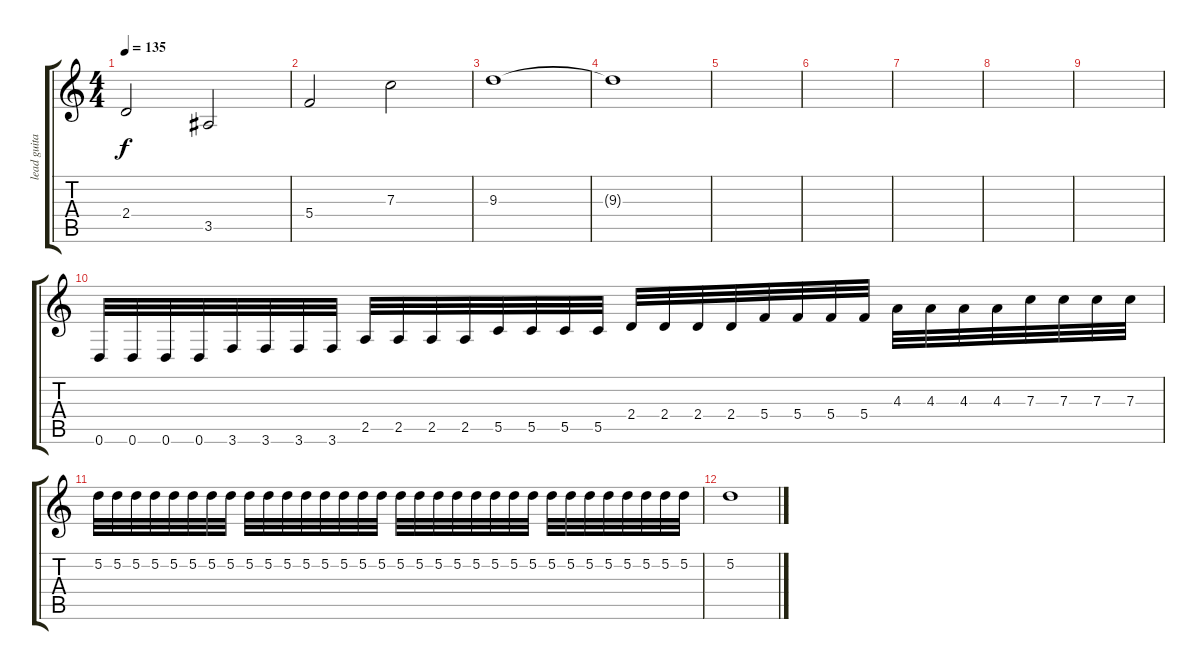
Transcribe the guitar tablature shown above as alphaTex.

\track ("lead guitar" "lead guita") {instrument distortionguitar}
\staff {score tabs}
\tuning (D4 A3 F3 C3 G2 D2) {hide}
\ts (4 4)
\tempo 135
\clef g2
\ks c
2.4.2{dy f} 3.5.2 |
5.4.2 7.3.2 |
9.3.1 |
9.3{t}.1 |
|
|
|
|
|
0.6.32 0.6.32 0.6.32 0.6.32 3.6.32 3.6.32 3.6.32 3.6.32 2.5.32 2.5.32 2.5.32 2.5.32 5.5.32 5.5.32 5.5.32 5.5.32 2.4.32 2.4.32 2.4.32 2.4.32 5.4.32 5.4.32 5.4.32 5.4.32 4.3.32 4.3.32 4.3.32 4.3.32 7.3.32 7.3.32 7.3.32 7.3.32 |
5.2.32 5.2.32 5.2.32 5.2.32 5.2.32 5.2.32 5.2.32 5.2.32 5.2.32 5.2.32 5.2.32 5.2.32 5.2.32 5.2.32 5.2.32 5.2.32 5.2.32 5.2.32 5.2.32 5.2.32 5.2.32 5.2.32 5.2.32 5.2.32 5.2.32 5.2.32 5.2.32 5.2.32 5.2.32 5.2.32 5.2.32 5.2.32 |
5.2.1
